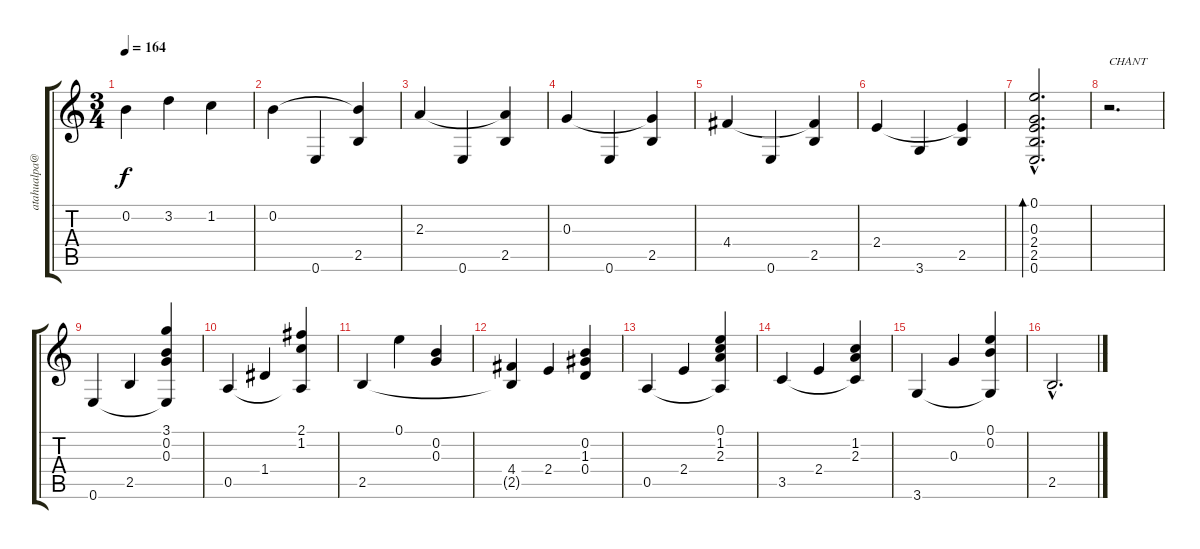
\track ("" "atahualpa@") {instrument acousticguitarnylon}
\staff {score tabs}
\tuning (E4 B3 G3 D3 A2 E2) {hide}
\ts (3 4)
\tempo 164
\clef g2
\ks c
0.2.4{dy f} 3.2.4 1.2.4 |
0.2.4 0.6.4 (0.2{t} 2.5).4 |
2.3.4 0.6.4 (2.3{t} 2.5).4 |
0.3.4 0.6.4 (0.3{t} 2.5).4 |
4.4.4 0.6.4 (4.4{t} 2.5).4 |
2.4.4 3.6.4 (2.4{t} 2.5).4 |
(0.1{hac} 0.3{hac} 2.4{hac} 2.5{hac} 0.6{hac}).2{d bd 60} |
r.2{d txt "CHANT"} |
0.6.4 2.5.4 (3.1 0.2 0.3 0.6{t}).4 |
0.5.4 1.4.4 (2.1 1.2 0.5{t}).4 |
2.5.4 0.1.4 (0.2 0.3).4 |
(4.4 2.5{t}).4 2.4.4 (0.2 1.3 0.4).4 |
0.5.4 2.4.4 (0.1 1.2 2.3 0.5{t}).4 |
3.5.4 2.4.4 (1.2 2.3 3.5{t}).4 |
3.6.4 0.3.4 (0.1 0.2 3.6{t}).4 |
2.5{hac}.2{d}
